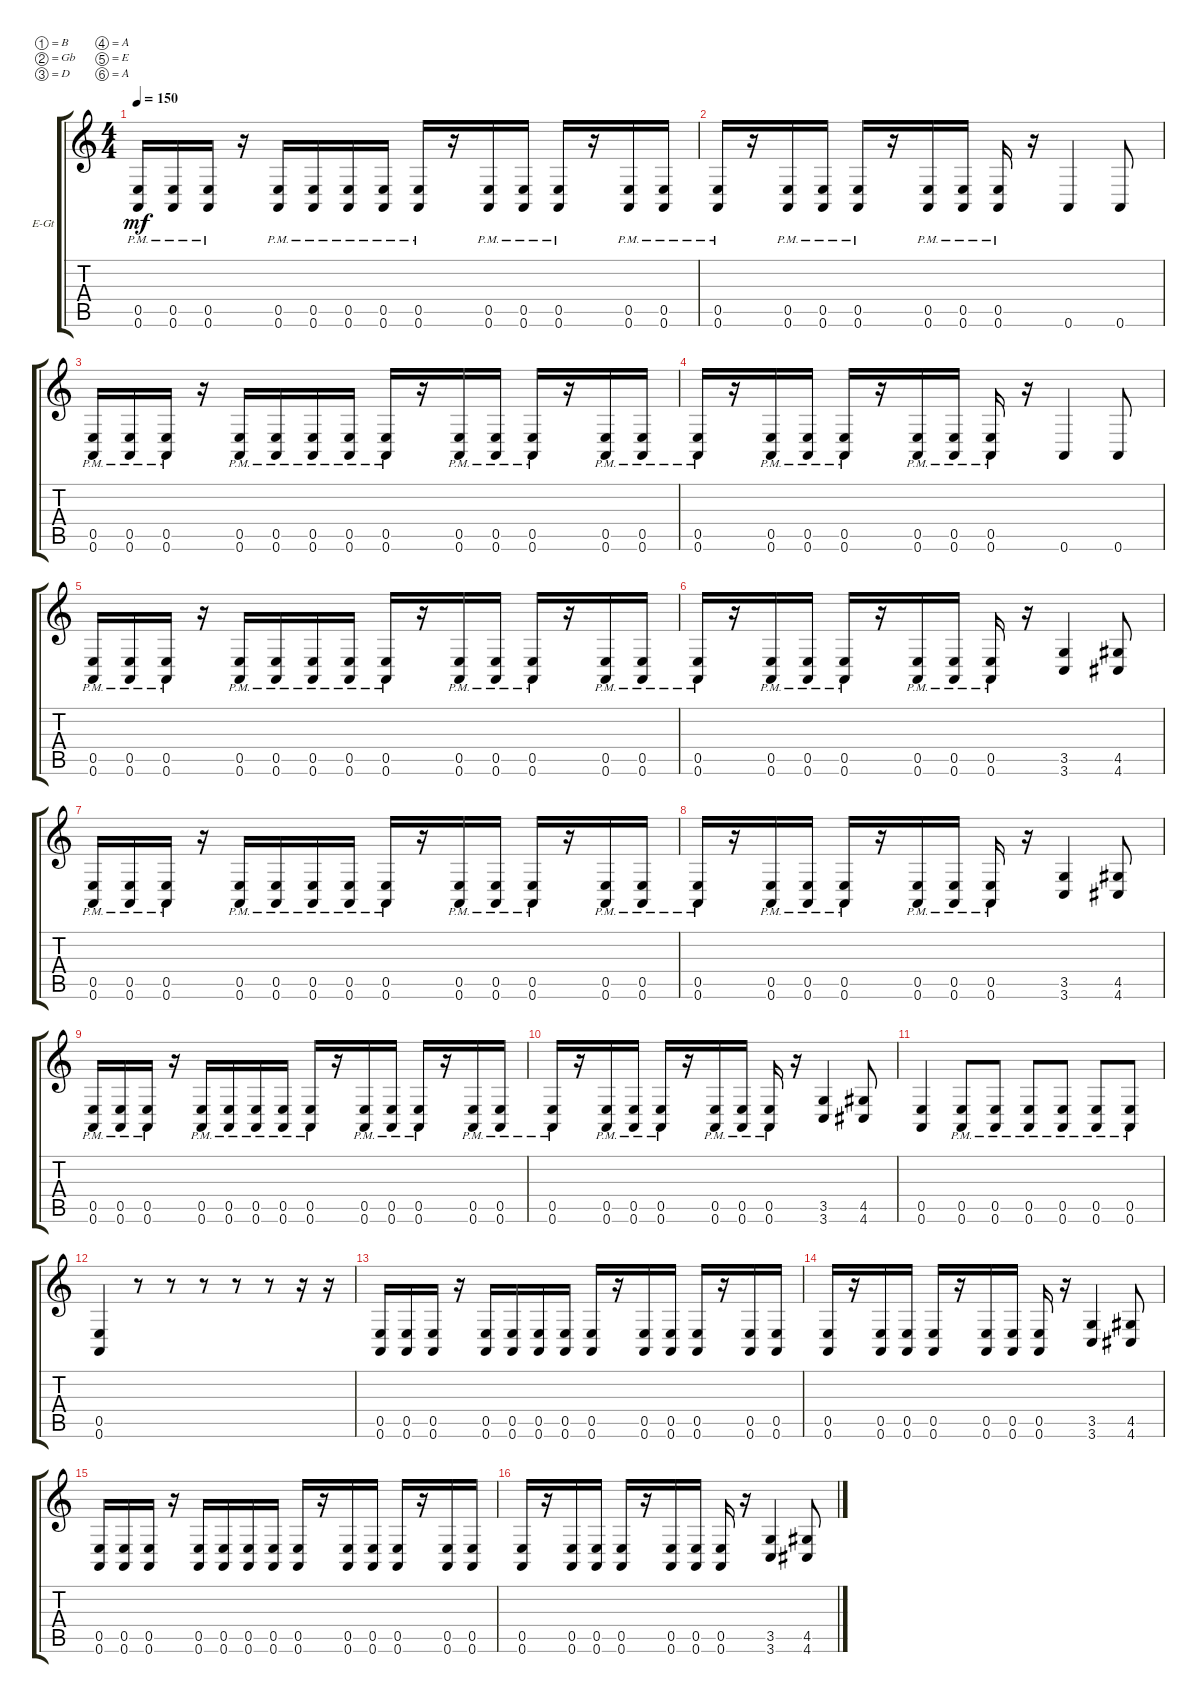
\defaultSystemsLayout 4
\bracketExtendMode groupsimilarinstruments
\firstSystemTrackNameOrientation horizontal
\otherSystemsTrackNameOrientation horizontal
\track ("Left Guitar " "E-Gt") {instrument distortionguitar}
\staff {score tabs}
\tuning (B3 Gb3 D3 A2 E2 A1)
\ts (4 4)
\tempo 150
\clef g2
\ks c
(0.6{pm} 0.5{pm}).16{dy mf} (0.6{pm} 0.5{pm}).16 (0.6{pm} 0.5{pm}).16 r.16 (0.6{pm} 0.5{pm}).16 (0.6{pm} 0.5{pm}).16 (0.6{pm} 0.5{pm}).16 (0.6{pm} 0.5{pm}).16 (0.6{pm} 0.5{pm}).16 r.16 (0.6{pm} 0.5{pm}).16 (0.6{pm} 0.5{pm}).16 (0.6{pm} 0.5{pm}).16 r.16 (0.6{pm} 0.5{pm}).16 (0.6{pm} 0.5{pm}).16 |
(0.5{pm} 0.6{pm}).16 r.16 (0.6{pm} 0.5{pm}).16 (0.6{pm} 0.5{pm}).16 (0.6{pm} 0.5{pm}).16 r.16 (0.6{pm} 0.5{pm}).16 (0.6{pm} 0.5{pm}).16 (0.6{pm} 0.5{pm}).16 r.16 0.6.4 0.6.8 |
(0.6{pm} 0.5{pm}).16 (0.6{pm} 0.5{pm}).16 (0.6{pm} 0.5{pm}).16 r.16 (0.6{pm} 0.5{pm}).16 (0.6{pm} 0.5{pm}).16 (0.6{pm} 0.5{pm}).16 (0.6{pm} 0.5{pm}).16 (0.6{pm} 0.5{pm}).16 r.16 (0.6{pm} 0.5{pm}).16 (0.6{pm} 0.5{pm}).16 (0.6{pm} 0.5{pm}).16 r.16 (0.6{pm} 0.5{pm}).16 (0.6{pm} 0.5{pm}).16 |
(0.5{pm} 0.6{pm}).16 r.16 (0.6{pm} 0.5{pm}).16 (0.6{pm} 0.5{pm}).16 (0.6{pm} 0.5{pm}).16 r.16 (0.6{pm} 0.5{pm}).16 (0.6{pm} 0.5{pm}).16 (0.6{pm} 0.5{pm}).16 r.16 0.6.4 0.6.8 |
(0.6{pm} 0.5{pm}).16 (0.6{pm} 0.5{pm}).16 (0.6{pm} 0.5{pm}).16 r.16 (0.6{pm} 0.5{pm}).16 (0.6{pm} 0.5{pm}).16 (0.6{pm} 0.5{pm}).16 (0.6{pm} 0.5{pm}).16 (0.6{pm} 0.5{pm}).16 r.16 (0.6{pm} 0.5{pm}).16 (0.6{pm} 0.5{pm}).16 (0.6{pm} 0.5{pm}).16 r.16 (0.6{pm} 0.5{pm}).16 (0.6{pm} 0.5{pm}).16 |
(0.5{pm} 0.6{pm}).16 r.16 (0.6{pm} 0.5{pm}).16 (0.6{pm} 0.5{pm}).16 (0.6{pm} 0.5{pm}).16 r.16 (0.6{pm} 0.5{pm}).16 (0.6{pm} 0.5{pm}).16 (0.6{pm} 0.5{pm}).16 r.16 (3.6 3.5).4 (4.6 4.5).8 |
(0.6{pm} 0.5{pm}).16 (0.6{pm} 0.5{pm}).16 (0.6{pm} 0.5{pm}).16 r.16 (0.6{pm} 0.5{pm}).16 (0.6{pm} 0.5{pm}).16 (0.6{pm} 0.5{pm}).16 (0.6{pm} 0.5{pm}).16 (0.6{pm} 0.5{pm}).16 r.16 (0.6{pm} 0.5{pm}).16 (0.6{pm} 0.5{pm}).16 (0.6{pm} 0.5{pm}).16 r.16 (0.6{pm} 0.5{pm}).16 (0.6{pm} 0.5{pm}).16 |
(0.5{pm} 0.6{pm}).16 r.16 (0.6{pm} 0.5{pm}).16 (0.6{pm} 0.5{pm}).16 (0.6{pm} 0.5{pm}).16 r.16 (0.6{pm} 0.5{pm}).16 (0.6{pm} 0.5{pm}).16 (0.6{pm} 0.5{pm}).16 r.16 (3.6 3.5).4 (4.6 4.5).8 |
(0.6{pm} 0.5{pm}).16 (0.6{pm} 0.5{pm}).16 (0.6{pm} 0.5{pm}).16 r.16 (0.6{pm} 0.5{pm}).16 (0.6{pm} 0.5{pm}).16 (0.6{pm} 0.5{pm}).16 (0.6{pm} 0.5{pm}).16 (0.6{pm} 0.5{pm}).16 r.16 (0.6{pm} 0.5{pm}).16 (0.6{pm} 0.5{pm}).16 (0.6{pm} 0.5{pm}).16 r.16 (0.6{pm} 0.5{pm}).16 (0.6{pm} 0.5{pm}).16 |
(0.5{pm} 0.6{pm}).16 r.16 (0.6{pm} 0.5{pm}).16 (0.6{pm} 0.5{pm}).16 (0.6{pm} 0.5{pm}).16 r.16 (0.6{pm} 0.5{pm}).16 (0.6{pm} 0.5{pm}).16 (0.6{pm} 0.5{pm}).16 r.16 (3.6 3.5).4 (4.6 4.5).8 |
(0.6 0.5).4 (0.6{pm} 0.5{pm}).8 (0.6{pm} 0.5{pm}).8 (0.6{pm} 0.5{pm}).8 (0.6{pm} 0.5{pm}).8 (0.6{pm} 0.5{pm}).8 (0.6{pm} 0.5{pm}).8 |
(0.5 0.6).4 r.8 r.8 r.8 r.8 r.8 r.16 r.16 |
(0.6 0.5).16 (0.6 0.5).16 (0.6 0.5).16 r.16 (0.6 0.5).16 (0.6 0.5).16 (0.6 0.5).16 (0.6 0.5).16 (0.6 0.5).16 r.16 (0.6 0.5).16 (0.6 0.5).16 (0.6 0.5).16 r.16 (0.6 0.5).16 (0.6 0.5).16 |
(0.5 0.6).16 r.16 (0.6 0.5).16 (0.6 0.5).16 (0.6 0.5).16 r.16 (0.6 0.5).16 (0.6 0.5).16 (0.6 0.5).16 r.16 (3.6 3.5).4 (4.6 4.5).8 |
(0.6 0.5).16 (0.6 0.5).16 (0.6 0.5).16 r.16 (0.6 0.5).16 (0.6 0.5).16 (0.6 0.5).16 (0.6 0.5).16 (0.6 0.5).16 r.16 (0.6 0.5).16 (0.6 0.5).16 (0.6 0.5).16 r.16 (0.6 0.5).16 (0.6 0.5).16 |
(0.5 0.6).16 r.16 (0.6 0.5).16 (0.6 0.5).16 (0.6 0.5).16 r.16 (0.6 0.5).16 (0.6 0.5).16 (0.6 0.5).16 r.16 (3.6 3.5).4 (4.6 4.5).8
